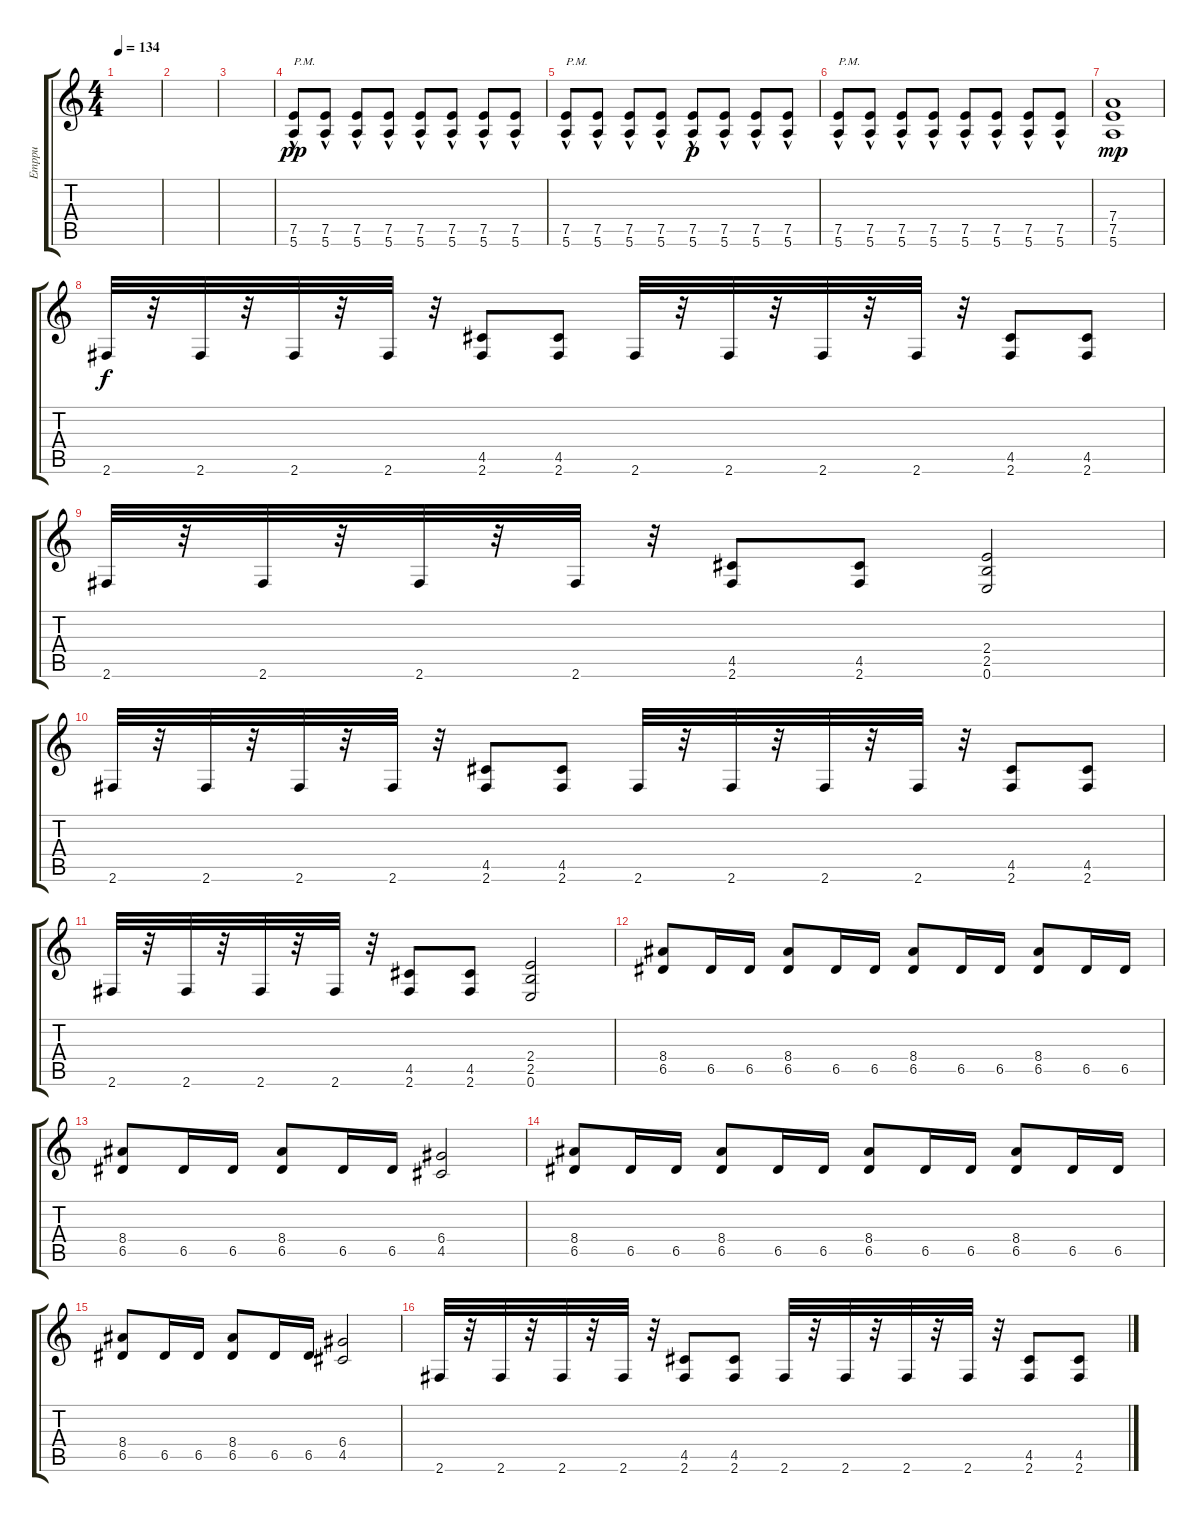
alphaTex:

\track ("Emppu" "Emppu") {instrument overdrivenguitar}
\staff {score tabs}
\tuning (E4 B3 G3 D3 A2 E2) {hide}
\ts (4 4)
\tempo 134
\clef g2
\ks c
|
|
|
(7.5{hac} 5.6{hac}).8{txt "P.M." dy pp} (7.5{hac} 5.6{hac}).8 (7.5{hac} 5.6{hac}).8 (7.5{hac} 5.6{hac}).8 (7.5{hac} 5.6{hac}).8 (7.5{hac} 5.6{hac}).8 (7.5{hac} 5.6{hac}).8 (7.5{hac} 5.6{hac}).8 |
(7.5{hac} 5.6{hac}).8{txt "P.M."} (7.5{hac} 5.6{hac}).8 (7.5{hac} 5.6{hac}).8 (7.5{hac} 5.6{hac}).8 (7.5{hac} 5.6{hac}).8{dy p} (7.5{hac} 5.6{hac}).8 (7.5{hac} 5.6{hac}).8 (7.5{hac} 5.6{hac}).8 |
(7.5{hac} 5.6{hac}).8{txt "P.M."} (7.5{hac} 5.6{hac}).8 (7.5{hac} 5.6{hac}).8 (7.5{hac} 5.6{hac}).8 (7.5{hac} 5.6{hac}).8 (7.5{hac} 5.6{hac}).8 (7.5{hac} 5.6{hac}).8 (7.5{hac} 5.6{hac}).8 |
(7.4 7.5 5.6).1{dy mp} |
2.6.32{dy f} r.32 2.6.32 r.32 2.6.32 r.32 2.6.32 r.32 (4.5 2.6).8 (4.5 2.6).8 2.6.32 r.32 2.6.32 r.32 2.6.32 r.32 2.6.32 r.32 (4.5 2.6).8 (4.5 2.6).8 |
2.6.32 r.32 2.6.32 r.32 2.6.32 r.32 2.6.32 r.32 (4.5 2.6).8 (4.5 2.6).8 (2.4 2.5 0.6).2 |
2.6.32 r.32 2.6.32 r.32 2.6.32 r.32 2.6.32 r.32 (4.5 2.6).8 (4.5 2.6).8 2.6.32 r.32 2.6.32 r.32 2.6.32 r.32 2.6.32 r.32 (4.5 2.6).8 (4.5 2.6).8 |
2.6.32 r.32 2.6.32 r.32 2.6.32 r.32 2.6.32 r.32 (4.5 2.6).8 (4.5 2.6).8 (2.4 2.5 0.6).2 |
(8.4 6.5).8 6.5.16 6.5.16 (8.4 6.5).8 6.5.16 6.5.16 (8.4 6.5).8 6.5.16 6.5.16 (8.4 6.5).8 6.5.16 6.5.16 |
(8.4 6.5).8 6.5.16 6.5.16 (8.4 6.5).8 6.5.16 6.5.16 (6.4 4.5).2 |
(8.4 6.5).8 6.5.16 6.5.16 (8.4 6.5).8 6.5.16 6.5.16 (8.4 6.5).8 6.5.16 6.5.16 (8.4 6.5).8 6.5.16 6.5.16 |
(8.4 6.5).8 6.5.16 6.5.16 (8.4 6.5).8 6.5.16 6.5.16 (6.4 4.5).2 |
2.6.32 r.32 2.6.32 r.32 2.6.32 r.32 2.6.32 r.32 (4.5 2.6).8 (4.5 2.6).8 2.6.32 r.32 2.6.32 r.32 2.6.32 r.32 2.6.32 r.32 (4.5 2.6).8 (4.5 2.6).8
